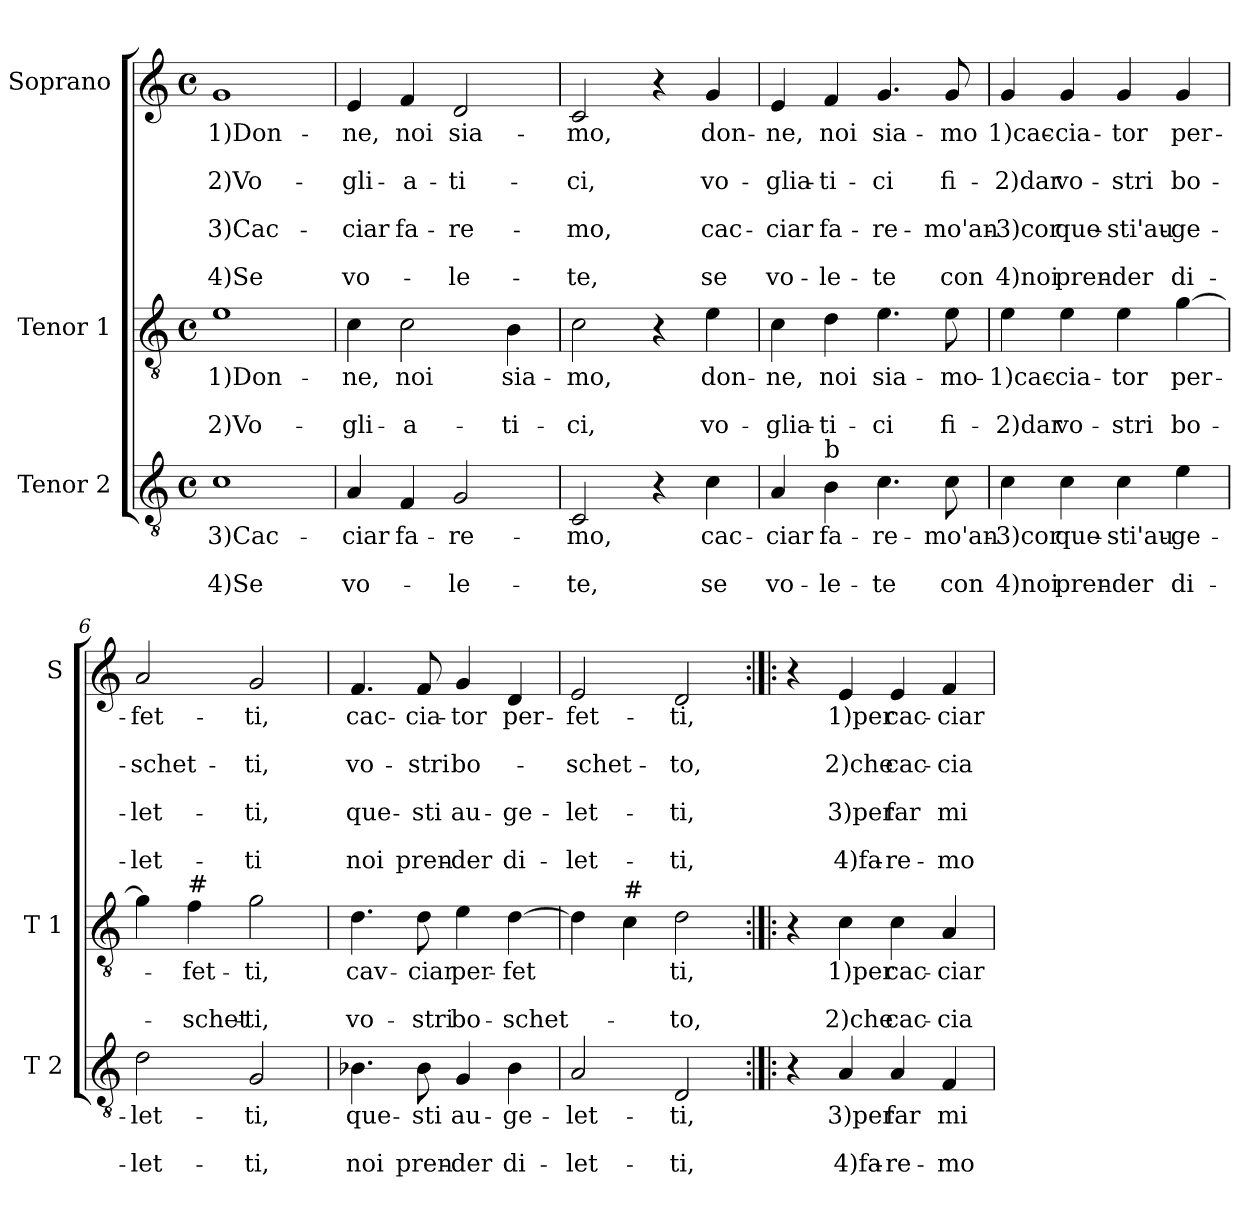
**kern	**text	**text	**text	**kern	**text	**text	**text	**kern	**text	**text	**text	**text	**text	**text	**text
*part3	*part3	*part3	*part3	*part2	*part2	*part2	*part2	*part1	*part1	*part1	*part1	*part1	*part1	*part1	*part1
*staff3	*staff3	*staff3	*staff3	*staff2	*staff2	*staff2	*staff2	*staff1	*staff1	*staff1	*staff1	*staff1	*staff1	*staff1	*staff1
*I"Tenor 2	*	*	*	*I"Tenor 1	*	*	*	*I"Soprano	*	*	*	*	*	*	*
*I'T 2	*	*	*	*I'T 1	*	*	*	*I'S	*	*	*	*	*	*	*
*clefGv2	*	*	*	*clefGv2	*	*	*	*clefG2	*	*	*	*	*	*	*
*k[]	*	*	*	*k[]	*	*	*	*k[]	*	*	*	*	*	*	*
*C:	*	*	*	*C:	*	*	*	*C:	*	*	*	*	*	*	*
*M4/4	*	*	*	*M4/4	*	*	*	*M4/4	*	*	*	*	*	*	*
*met(c)	*	*	*	*met(c)	*	*	*	*met(c)	*	*	*	*	*	*	*
=1	=1	=1	=1	=1	=1	=1	=1	=1	=1	=1	=1	=1	=1	=1	=1
!	!LO:LY:b	!	!LO:LY:b	!	!LO:LY:b	!	!LO:LY:b	!	!LO:LY:b	!	!LO:LY:b	!	!LO:LY:b	!	!LO:LY:b
1c	3)Cac-	.	4)Se	1e	1)Don-	.	2)Vo-	1g	1)Don-	.	2)Vo-	.	3)Cac-	.	4)Se
=2	=2	=2	=2	=2	=2	=2	=2	=2	=2	=2	=2	=2	=2	=2	=2
!	!LO:LY:b	!	!LO:LY:b	!	!LO:LY:b	!	!LO:LY:b	!	!LO:LY:b	!	!LO:LY:b	!	!LO:LY:b	!	!LO:LY:b
4A/	-ciar	.	vo-	4c\	-ne,	.	-gli-	4e/	-ne,	.	-gli-	.	-ciar	.	vo-
!	!LO:LY:b	!	!	!	!LO:LY:b	!	!LO:LY:b	!	!LO:LY:b	!	!LO:LY:b	!	!LO:LY:b	!	!
4F/	fa-	.	.	2c\	noi	.	-a-	4f/	noi	.	-a-	.	fa-	.	.
!	!LO:LY:b	!	!LO:LY:b	!	!	!	!	!	!LO:LY:b	!	!LO:LY:b	!	!LO:LY:b	!	!LO:LY:b
2G/	-re-	.	-le-	.	.	.	.	2d/	sia-	.	-ti-	.	-re-	.	-le-
!	!	!	!	!	!LO:LY:b	!	!LO:LY:b	!	!	!	!	!	!	!	!
.	.	.	.	4B\	sia-	.	-ti-	.	.	.	.	.	.	.	.
=3	=3	=3	=3	=3	=3	=3	=3	=3	=3	=3	=3	=3	=3	=3	=3
!	!LO:LY:b	!	!LO:LY:b	!	!LO:LY:b	!	!LO:LY:b	!	!LO:LY:b	!	!LO:LY:b	!	!LO:LY:b	!	!LO:LY:b
2C/	-mo,	.	-te,	2c\	-mo,	.	-ci,	2c/	-mo,	.	-ci,	.	-mo,	.	-te,
4r	.	.	.	4r	.	.	.	4r	.	.	.	.	.	.	.
!	!LO:LY:b	!	!LO:LY:b	!	!LO:LY:b	!	!LO:LY:b	!	!LO:LY:b	!	!LO:LY:b	!	!LO:LY:b	!	!LO:LY:b
4c\	cac-	.	se	4e\	don-	.	vo-	4g/	don-	.	vo-	.	cac-	.	se
=4	=4	=4	=4	=4	=4	=4	=4	=4	=4	=4	=4	=4	=4	=4	=4
!	!LO:LY:b	!	!LO:LY:b	!	!LO:LY:b	!	!LO:LY:b	!	!LO:LY:b	!	!LO:LY:b	!	!LO:LY:b	!	!LO:LY:b
4A/	-ciar	.	vo-	4c\	-ne,	.	-glia-	4e/	-ne,	.	-glia-	.	-ciar	.	vo-
!LO:TX:a:t=b	!	!	!	!	!	!	!	!	!	!	!	!	!	!	!
!	!LO:LY:b	!	!LO:LY:b	!	!LO:LY:b	!	!LO:LY:b	!	!LO:LY:b	!	!LO:LY:b	!	!LO:LY:b	!	!LO:LY:b
4B\	fa-	.	-le-	4d\	noi	.	-ti-	4f/	noi	.	-ti-	.	fa-	.	-le-
!	!LO:LY:b	!	!LO:LY:b	!	!LO:LY:b	!	!LO:LY:b	!	!LO:LY:b	!	!LO:LY:b	!	!LO:LY:b	!	!LO:LY:b
4.c\	-re-	.	-te	4.e\	sia-	.	-ci	4.g/	sia-	.	-ci	.	-re-	.	-te
!	!LO:LY:b	!	!LO:LY:b	!	!LO:LY:b	!	!LO:LY:b	!	!LO:LY:b	!	!LO:LY:b	!	!LO:LY:b	!	!LO:LY:b
8c\	-mo'an-	.	con	8e\	-mo-	.	fi-	8g/	-mo	.	fi-	.	-mo'an-	.	con
!!LO:LB:g=z
=5	=5	=5	=5	=5	=5	=5	=5	=5	=5	=5	=5	=5	=5	=5	=5
!	!LO:LY:b	!	!LO:LY:b	!	!LO:LY:b	!	!LO:LY:b	!	!LO:LY:b	!	!LO:LY:b	!	!LO:LY:b	!	!LO:LY:b
4c\	-3)cor	.	4)noi	4e\	-1)cac-	.	-2)dar	4g/	1)cac-	.	-2)dar	.	-3)cor	.	4)noi
!	!LO:LY:b	!	!LO:LY:b	!	!LO:LY:b	!	!LO:LY:b	!	!LO:LY:b	!	!LO:LY:b	!	!LO:LY:b	!	!LO:LY:b
4c\	que-	.	pren-	4e\	-cia-	.	vo-	4g/	-cia-	.	vo-	.	que-	.	pren-
!	!LO:LY:b	!	!LO:LY:b	!	!LO:LY:b	!	!LO:LY:b	!	!LO:LY:b	!	!LO:LY:b	!	!LO:LY:b	!	!LO:LY:b
4c\	-sti'au-	.	-der	4e\	-tor	.	-stri	4g/	-tor	.	-stri	.	-sti'au-	.	-der
!	!LO:LY:b	!	!LO:LY:b	!	!LO:LY:b	!	!LO:LY:b	!	!LO:LY:b	!	!LO:LY:b	!	!LO:LY:b	!	!LO:LY:b
4e\	-ge-	.	di-	[4g\	per-	.	bo-	4g/	per-	.	bo-	.	-ge-	.	di-
=6	=6	=6	=6	=6	=6	=6	=6	=6	=6	=6	=6	=6	=6	=6	=6
!	!LO:LY:b	!	!LO:LY:b	!	!	!	!	!	!LO:LY:b	!	!LO:LY:b	!	!LO:LY:b	!	!LO:LY:b
2d\	-let-	.	-let-	4g\]	.	.	.	2a/	-fet-	.	-schet-	.	-let-	.	-let-
!	!	!	!	!LO:TX:a:t=#	!	!	!	!	!	!	!	!	!	!	!
!	!	!	!	!	!LO:LY:b	!	!LO:LY:b	!	!	!	!	!	!	!	!
.	.	.	.	4f\	-fet-	.	-schet-	.	.	.	.	.	.	.	.
!	!LO:LY:b	!	!LO:LY:b	!	!LO:LY:b	!	!LO:LY:b	!	!LO:LY:b	!	!LO:LY:b	!	!LO:LY:b	!	!LO:LY:b
2G/	-ti,	.	-ti,	2g\	-ti,	.	-ti,	2g/	-ti,	.	-ti,	.	-ti,	.	-ti
=7	=7	=7	=7	=7	=7	=7	=7	=7	=7	=7	=7	=7	=7	=7	=7
!	!LO:LY:b	!	!LO:LY:b	!	!LO:LY:b	!	!LO:LY:b	!	!LO:LY:b	!	!LO:LY:b	!	!LO:LY:b	!	!LO:LY:b
4.B-X\	que-	.	noi	4.d\	cav-	.	vo-	4.f/	cac-	.	vo-	.	que-	.	noi
!	!LO:LY:b	!	!LO:LY:b	!	!LO:LY:b	!	!LO:LY:b	!	!LO:LY:b	!	!LO:LY:b	!	!LO:LY:b	!	!LO:LY:b
8B-\	-sti	.	pren-	8d\	-ciar	.	-stri	8f/	-cia-	.	-stri	.	-sti	.	pren-
!	!LO:LY:b	!	!LO:LY:b	!	!LO:LY:b	!	!LO:LY:b	!	!LO:LY:b	!	!LO:LY:b	!	!LO:LY:b	!	!LO:LY:b
4G/	au-	.	-der	4e\	per-	.	bo-	4g/	-tor	.	bo-	.	au-	.	-der
!	!LO:LY:b	!	!LO:LY:b	!	!LO:LY:b	!	!LO:LY:b	!	!LO:LY:b	!	!	!	!LO:LY:b	!	!LO:LY:b
4B-\	-ge-	.	di-	[4d\	-fet	.	-schet-	4d/	per-	.	.	.	-ge-	.	di-
=8	=8	=8	=8	=8	=8	=8	=8	=8	=8	=8	=8	=8	=8	=8	=8
!	!LO:LY:b	!	!LO:LY:b	!	!	!	!	!	!LO:LY:b	!	!LO:LY:b	!	!LO:LY:b	!	!LO:LY:b
2A/	-let-	.	-let-	4d\]	.	.	.	2e/	-fet-	.	-schet-	.	-let-	.	-let-
!	!	!	!	!LO:TX:a:t=#	!	!	!	!	!	!	!	!	!	!	!
.	.	.	.	4c\	.	.	.	.	.	.	.	.	.	.	.
!	!LO:LY:b	!	!LO:LY:b	!	!LO:LY:b	!	!LO:LY:b	!	!LO:LY:b	!	!LO:LY:b	!	!LO:LY:b	!	!LO:LY:b
2D/	-ti,	.	-ti,	2d\	ti,	.	-to,	2d/	-ti,	.	-to,	.	-ti,	.	-ti,
!!LO:PB:g=z
=9:|!|:	=9:|!|:	=9:|!|:	=9:|!|:	=9:|!|:	=9:|!|:	=9:|!|:	=9:|!|:	=9:|!|:	=9:|!|:	=9:|!|:	=9:|!|:	=9:|!|:	=9:|!|:	=9:|!|:	=9:|!|:
4r	.	.	.	4r	.	.	.	4r	.	.	.	.	.	.	.
!	!LO:LY:b	!	!LO:LY:b	!	!LO:LY:b	!	!LO:LY:b	!	!LO:LY:b	!	!LO:LY:b	!	!LO:LY:b	!	!LO:LY:b
4A/	3)per	.	4)fa-	4c\	1)per	.	2)che	4e/	1)per	.	2)che	.	3)per	.	4)fa-
!	!LO:LY:b	!	!LO:LY:b	!	!LO:LY:b	!	!LO:LY:b	!	!LO:LY:b	!	!LO:LY:b	!	!LO:LY:b	!	!LO:LY:b
4A/	far	.	-re-	4c\	cac-	.	cac-	4e/	cac-	.	cac-	.	far	.	-re-
!	!LO:LY:b	!	!LO:LY:b	!	!LO:LY:b	!	!LO:LY:b	!	!LO:LY:b	!	!LO:LY:b	!	!LO:LY:b	!	!LO:LY:b
4F/	mi-	.	-mo	4A/	-ciar	.	-cia-	4f/	-ciar	.	-cia-	.	mi-	.	-mo
=	=	=	=	=	=	=	=	=	=	=	=	=	=	=	=
*-	*-	*-	*-	*-	*-	*-	*-	*-	*-	*-	*-	*-	*-	*-	*-
